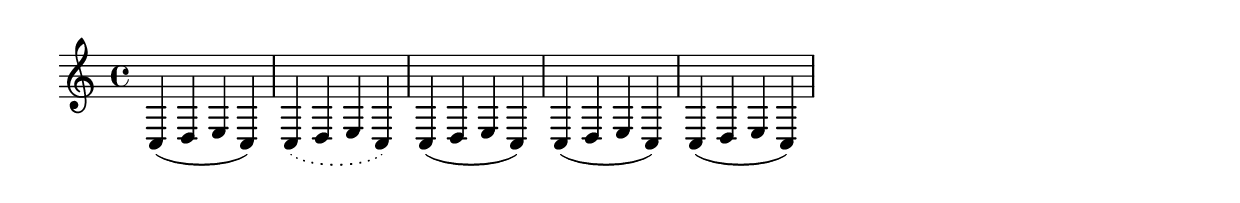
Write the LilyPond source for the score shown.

\version "1.7.18"


\score{
	\notes{
		c( d e  c-) |
		\slurDotted
		c( d e  c-) |
		\slurSolid
		c( d e  c-) |
		\property Voice. Slur \set #'dashed = #0.0
		c( d e  c-) |
		\slurSolid
		c( d e  c-) |
	}
	\paper{ 
	      indent = 0.0\pt
		%for broken!
		% linewidth= 30.\mm

	}
}


%% new-chords-done %%
